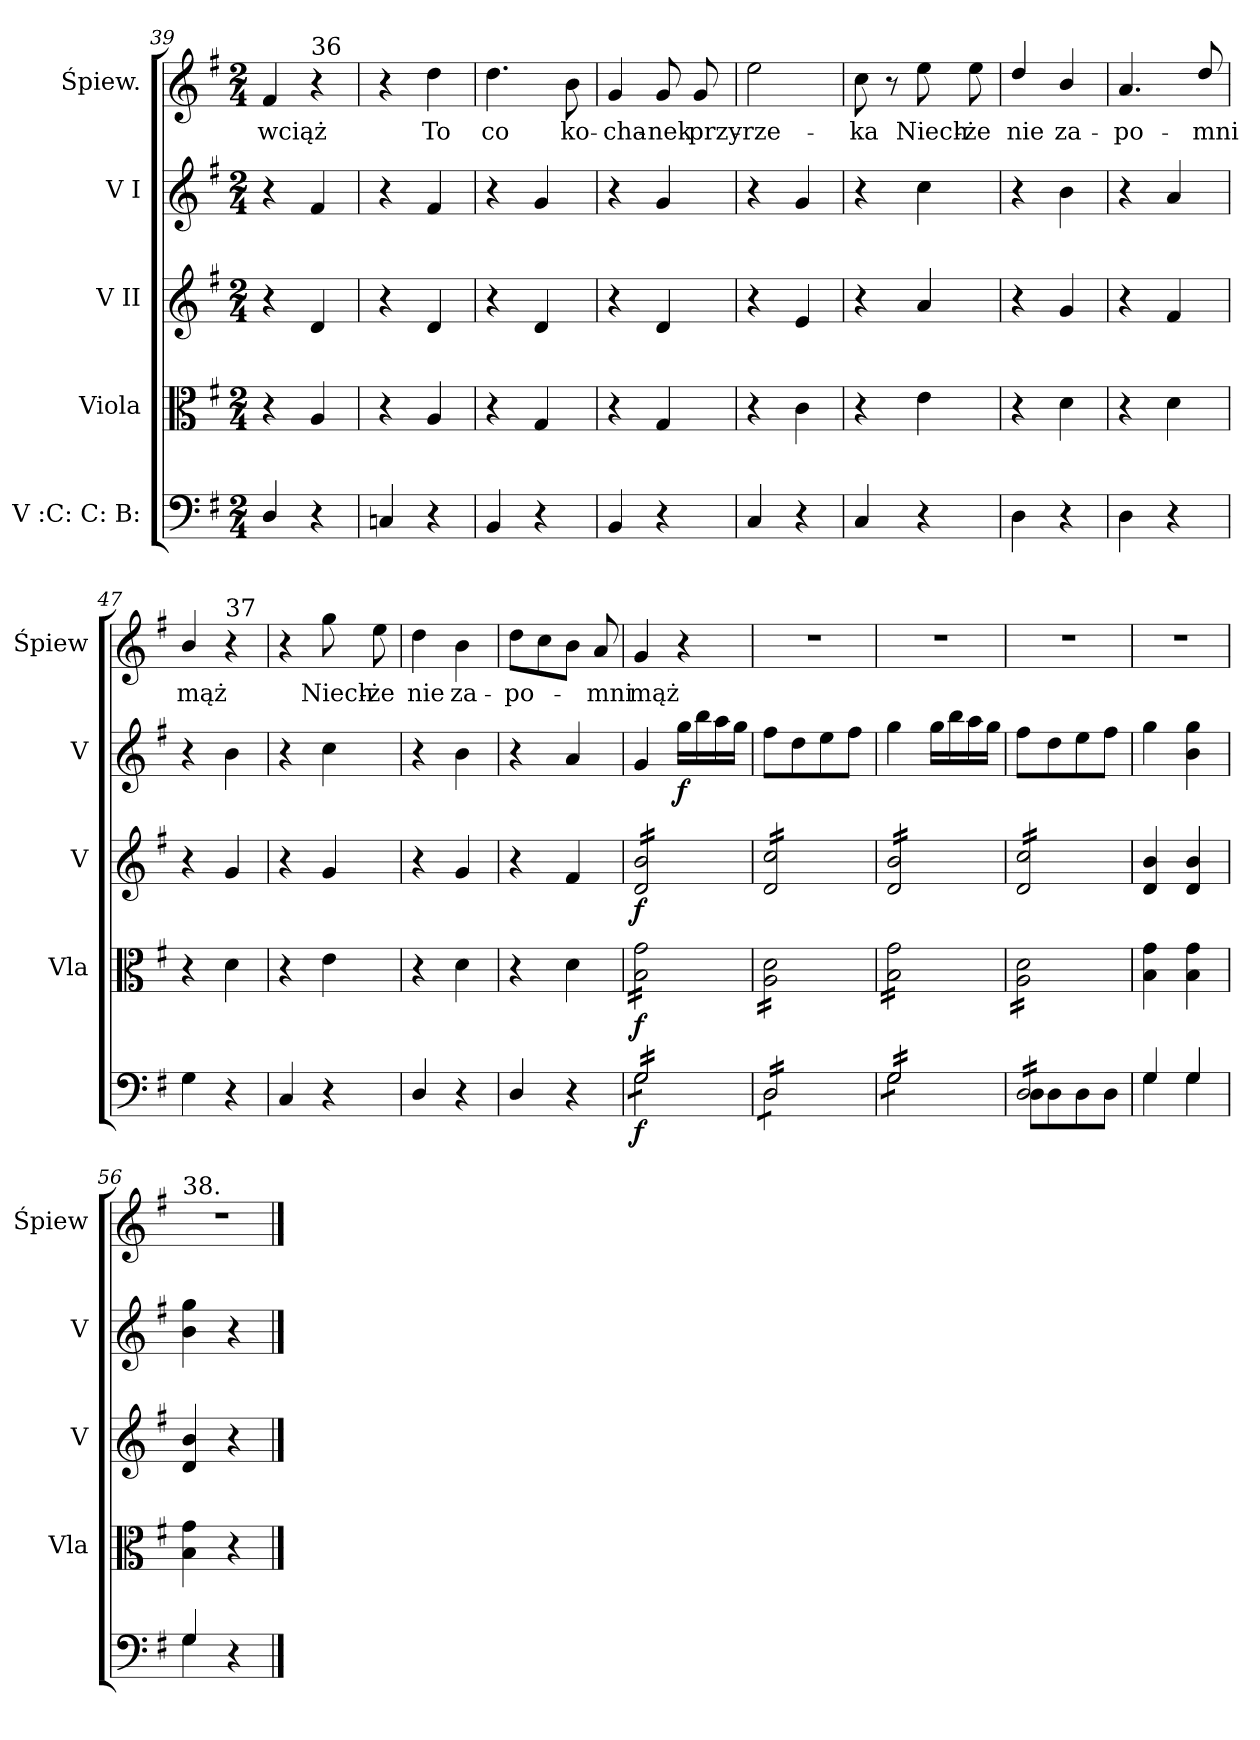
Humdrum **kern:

**kern	**dynam	**kern	**dynam	**kern	**dynam	**kern	**dynam	**kern	**text
*part5	*part5	*part4	*part4	*part3	*part3	*part2	*part2	*part1	*part1
*staff5	*staff5	*staff4	*staff4	*staff3	*staff3	*staff2	*staff2	*staff1	*staff1
*I"V :C: C: B:	*	*I"Viola	*	*I"V II	*	*I"V I	*	*I"Śpiew.	*
*	*	*I'Vla	*	*I'V	*	*I'V	*	*I'Śpiew	*
*clefF4	*	*clefC3	*	*clefG2	*	*clefG2	*	*clefG2	*
*k[f#]	*	*k[f#]	*	*k[f#]	*	*k[f#]	*	*k[f#]	*
*M2/4	*	*M2/4	*	*M2/4	*	*M2/4	*	*M2/4	*
=39	=39	=39	=39	=39	=39	=39	=39	=39	=39
4D/	.	4r	.	4r	.	4r	.	4f#/	wciąż
!	!	!	!	!	!	!	!	!LO:TX:a:t=36	!
4r	.	4A/	.	4d/	.	4f#/	.	4r	.
=40	=40	=40	=40	=40	=40	=40	=40	=40	=40
4Cn/	.	4r	.	4r	.	4r	.	4r	.
4r	.	4A/	.	4d/	.	4f#/	.	4dd\	To
=41	=41	=41	=41	=41	=41	=41	=41	=41	=41
4BB/	.	4r	.	4r	.	4r	.	4.dd\	co
4r	.	4G/	.	4d/	.	4g/	.	.	.
.	.	.	.	.	.	.	.	8b\	ko-
=42	=42	=42	=42	=42	=42	=42	=42	=42	=42
4BB/	.	4r	.	4r	.	4r	.	4g/	-cha-
4r	.	4G/	.	4d/	.	4g/	.	8g/	-nek
.	.	.	.	.	.	.	.	8g/	przy-
=43	=43	=43	=43	=43	=43	=43	=43	=43	=43
4C/	.	4r	.	4r	.	4r	.	2ee\	-rze-
4r	.	4c\	.	4e/	.	4g/	.	.	.
=44	=44	=44	=44	=44	=44	=44	=44	=44	=44
4C/	.	4r	.	4r	.	4r	.	8cc\	-ka
.	.	.	.	.	.	.	.	8r	.
4r	.	4e\	.	4a/	.	4cc\	.	8ee\	Niech-
.	.	.	.	.	.	.	.	8ee\	-że
=45	=45	=45	=45	=45	=45	=45	=45	=45	=45
4D\	.	4r	.	4r	.	4r	.	4dd/	nie
4r	.	4d\	.	4g/	.	4b\	.	4b/	za-
=46	=46	=46	=46	=46	=46	=46	=46	=46	=46
4D\	.	4r	.	4r	.	4r	.	4.a/	-po-
4r	.	4d\	.	4f#/	.	4a/	.	.	.
.	.	.	.	.	.	.	.	8dd/	-mni
=47	=47	=47	=47	=47	=47	=47	=47	=47	=47
4G\	.	4r	.	4r	.	4r	.	4b/	mąż
!	!	!	!	!	!	!	!	!LO:TX:a:t=37	!
4r	.	4d\	.	4g/	.	4b\	.	4r	.
=48	=48	=48	=48	=48	=48	=48	=48	=48	=48
4C/	.	4r	.	4r	.	4r	.	4r	.
4r	.	4e\	.	4g/	.	4cc\	.	8gg\	Niech-
.	.	.	.	.	.	.	.	8ee\	-że
=49	=49	=49	=49	=49	=49	=49	=49	=49	=49
4D/	.	4r	.	4r	.	4r	.	4dd\	nie
4r	.	4d\	.	4g/	.	4b\	.	4b\	za-
=50	=50	=50	=50	=50	=50	=50	=50	=50	=50
4D/	.	4r	.	4r	.	4r	.	8dd\L	-po-
.	.	.	.	.	.	.	.	8cc\	.
4r	.	4d\	.	4f#/	.	4a/	.	8b\J	.
.	.	.	.	.	.	.	.	8a/	-mni
=51	=51	=51	=51	=51	=51	=51	=51	=51	=51
*^	*	*	*	*	*	*	*	*	*
*tremolo	*	*	*	*	*	*	*	*	*	*
*	*	*	*tremolo	*	*	*	*	*	*	*
*	*	*	*	*	*tremolo	*	*	*	*	*
16G/LL	8G\L	f	16B\ 16g\LL	f	16d/ 16b/LL	f	4g/	.	4g/	mąż
16G/	.	.	16B\ 16g\	.	16d/ 16b/	.	.	.	.	.
16G/	8G\	.	16B\ 16g\	.	16d/ 16b/	.	.	.	.	.
16G/	.	.	16B\ 16g\	.	16d/ 16b/	.	.	.	.	.
16G/	8G\	.	16B\ 16g\	.	16d/ 16b/	.	16gg\LL	f	4r	.
16G/	.	.	16B\ 16g\	.	16d/ 16b/	.	16bb\	.	.	.
16G/	8G\J	.	16B\ 16g\	.	16d/ 16b/	.	16aa\	.	.	.
16G/JJ	.	.	16B\ 16g\JJ	.	16d/ 16b/JJ	.	16gg\JJ	.	.	.
=52	=52	=52	=52	=52	=52	=52	=52	=52	=52	=52
16D/LL	8D\L	.	16A\ 16d\LL	.	16d/ 16cc/LL	.	8ff#\L	.	2r	.
16D/	.	.	16A\ 16d\	.	16d/ 16cc/	.	.	.	.	.
16D/	8D\	.	16A\ 16d\	.	16d/ 16cc/	.	8dd\	.	.	.
16D/	.	.	16A\ 16d\	.	16d/ 16cc/	.	.	.	.	.
16D/	8D\	.	16A\ 16d\	.	16d/ 16cc/	.	8ee\	.	.	.
16D/	.	.	16A\ 16d\	.	16d/ 16cc/	.	.	.	.	.
16D/	8D\J	.	16A\ 16d\	.	16d/ 16cc/	.	8ff#\J	.	.	.
16D/JJ	.	.	16A\ 16d\JJ	.	16d/ 16cc/JJ	.	.	.	.	.
=53	=53	=53	=53	=53	=53	=53	=53	=53	=53	=53
16G/LL	8G\L	.	16B\ 16g\LL	.	16d/ 16b/LL	.	4gg\	.	2r	.
16G/	.	.	16B\ 16g\	.	16d/ 16b/	.	.	.	.	.
16G/	8G\	.	16B\ 16g\	.	16d/ 16b/	.	.	.	.	.
16G/	.	.	16B\ 16g\	.	16d/ 16b/	.	.	.	.	.
16G/	8G\	.	16B\ 16g\	.	16d/ 16b/	.	16gg\LL	.	.	.
16G/	.	.	16B\ 16g\	.	16d/ 16b/	.	16bb\	.	.	.
16G/	8G\J	.	16B\ 16g\	.	16d/ 16b/	.	16aa\	.	.	.
16G/JJ	.	.	16B\ 16g\JJ	.	16d/ 16b/JJ	.	16gg\JJ	.	.	.
=54	=54	=54	=54	=54	=54	=54	=54	=54	=54	=54
16D/LL	8D\L	.	16A\ 16d\LL	.	16d/ 16cc/LL	.	8ff#\L	.	2r	.
16D/	.	.	16A\ 16d\	.	16d/ 16cc/	.	.	.	.	.
16D/	8D\	.	16A\ 16d\	.	16d/ 16cc/	.	8dd\	.	.	.
16D/	.	.	16A\ 16d\	.	16d/ 16cc/	.	.	.	.	.
16D/	8D\	.	16A\ 16d\	.	16d/ 16cc/	.	8ee\	.	.	.
16D/	.	.	16A\ 16d\	.	16d/ 16cc/	.	.	.	.	.
16D/	8D\J	.	16A\ 16d\	.	16d/ 16cc/	.	8ff#\J	.	.	.
16D/JJ	.	.	16A\ 16d\JJ	.	16d/ 16cc/JJ	.	.	.	.	.
*	*	*	*	*	*Xtremolo	*	*	*	*	*
*	*	*	*Xtremolo	*	*	*	*	*	*	*
*Xtremolo	*	*	*	*	*	*	*	*	*	*
=55	=55	=55	=55	=55	=55	=55	=55	=55	=55	=55
4G/	4G\	.	4B\ 4g\	.	4d/ 4b/	.	4gg\	.	2r	.
4G/	4G\	.	4B\ 4g\	.	4d/ 4b/	.	4b\ 4gg\	.	.	.
=56	=56	=56	=56	=56	=56	=56	=56	=56	=56	=56
!	!	!	!	!	!	!	!	!	!LO:TX:a:t=38.	!
4G/	4G\	.	4B\ 4g\	.	4d/ 4b/	.	4b\ 4gg\	.	2r	.
4r	4ryy	.	4r	.	4r	.	4r	.	.	.
*v	*v	*	*	*	*	*	*	*	*	*
==	==	==	==	==	==	==	==	==	==
*-	*-	*-	*-	*-	*-	*-	*-	*-	*-
